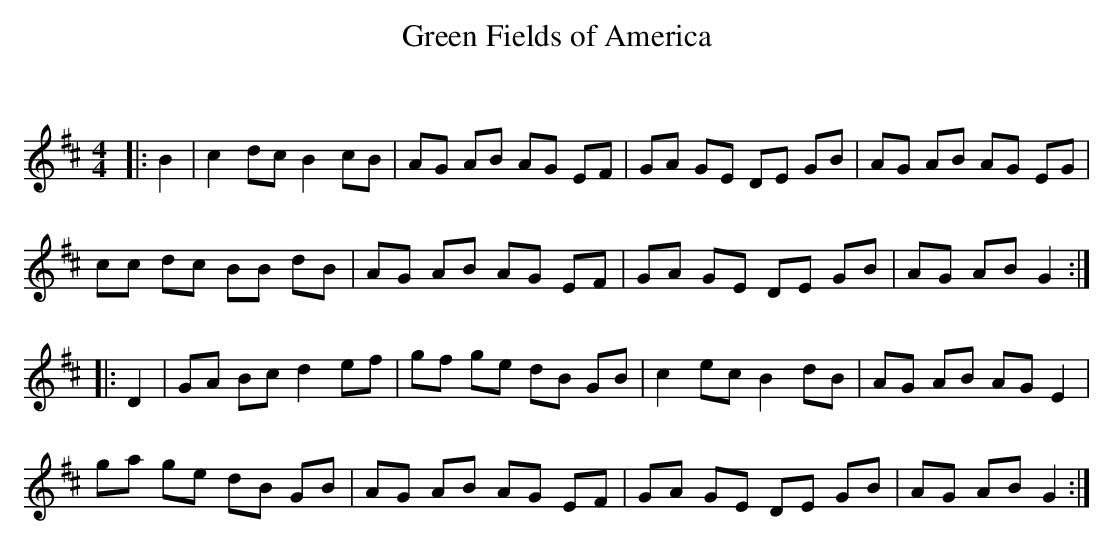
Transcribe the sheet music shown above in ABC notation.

X:1
T: Green Fields of America
C:
Q: 232
K:D
M:4/4
L:1/8
|:B2|c2 dc B2 cB|AG AB AG EF|GA GE DE GB|AG AB AG EG|
cc dc BB dB|AG AB AG EF|GA GE DE GB|AG AB G2:|
|:D2|GA Bc d2 ef|gf ge dB GB|c2 ec B2 dB|AG AB AG E2|
ga ge dB GB|AG AB AG EF|GA GE DE GB|AG AB G2:|
